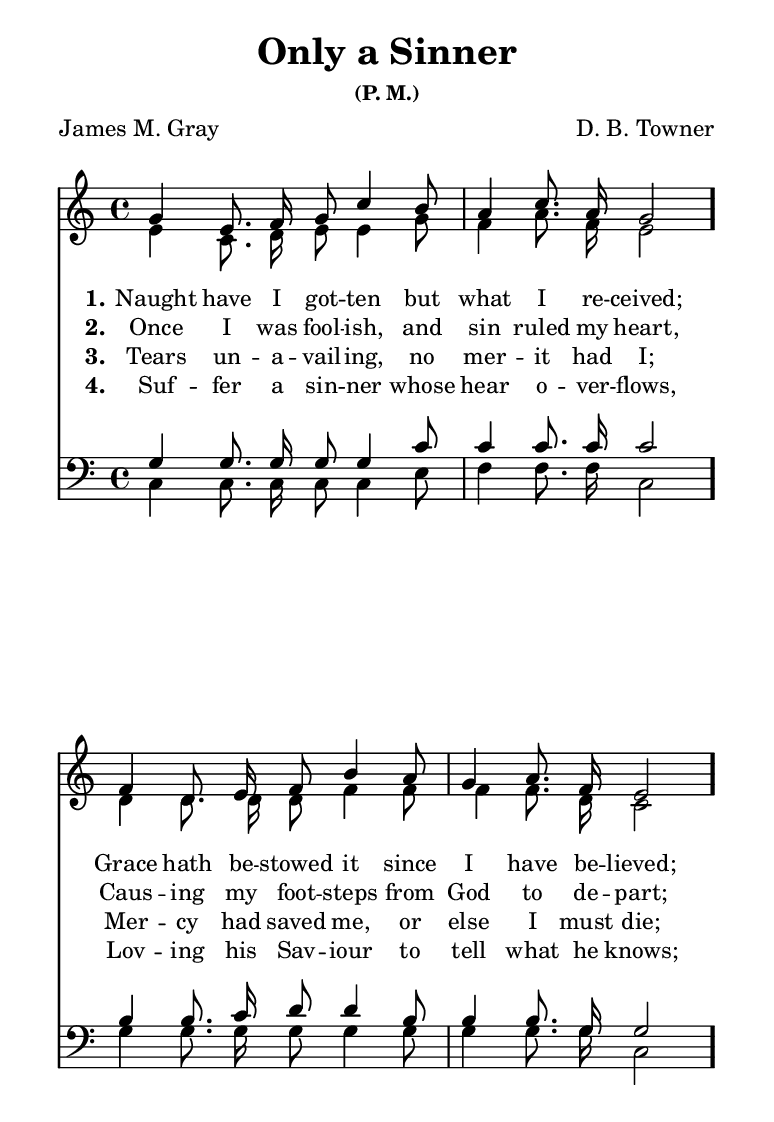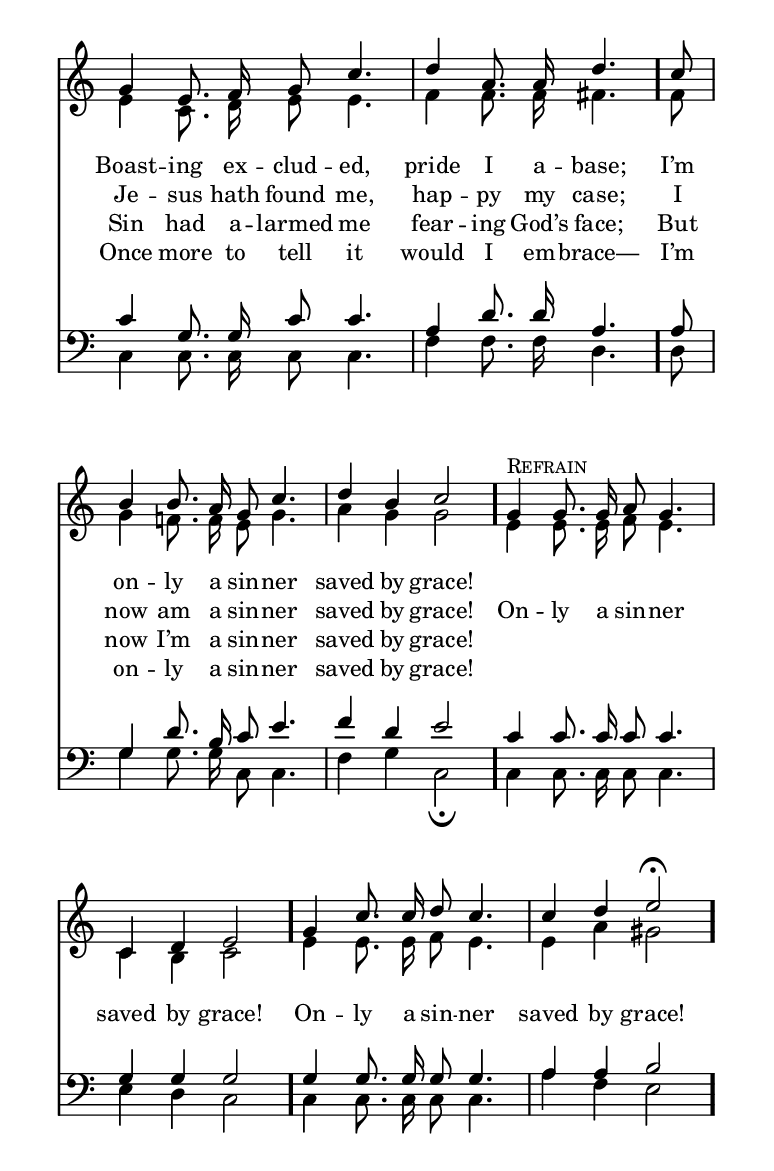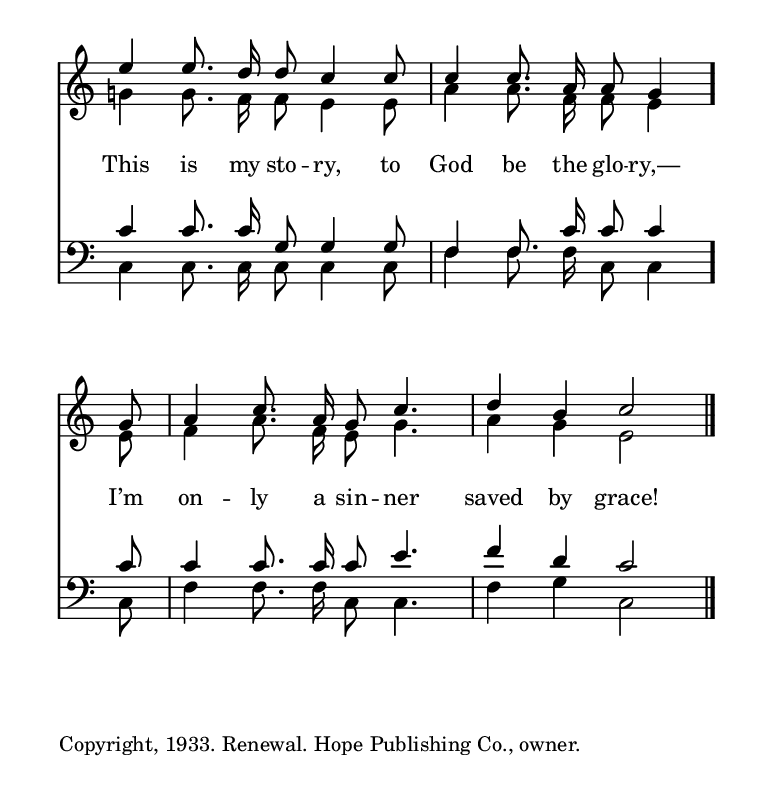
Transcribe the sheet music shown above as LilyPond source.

\include "common/global.ily"
\paper {
  \include "common/paper.ily"
  %ragged-bottom = ##t
  %ragged-last-bottom = ##t
  %systems-per-page = ##f
  %page-count = ##f
}

\header{
  title = "Only a Sinner"
  subsubtitle = "(P. M.)"
  %meter = "P.M."
  poet = "James M. Gray"
  composer = "D. B. Towner" % Daniel B. Towner
  %copyright = ""
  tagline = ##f
}

% for fermata in MIDI
ta = { \tempo 4=80 }
tb = { \tempo 4=40 }

patternAA = { c4 c8. c16 c8 c4 c8 | c4 c8. c16 c2 }
patternAB = { c4 c8. c16 c8 c4 c8 | c4 c8. c16 c8 c4 }

patternBA = { c4 c8. c16 c8 c4. | c4 c8. c16 c4. }

patternCA = { c8 | c4 c8. c16 c8 c4. | c4 c4 c2 }

patternDA = { c4 c8. c16 c8 c4. | c4 c4 c2 }

global = {
  \include "common/overrides.ily"
  \override Staff.TimeSignature.style = #'()
  \time 4/4
  \override Score.MetronomeMark.transparent = ##t % hide all fermata changes too
  \ta
  \key c \major
  %\partial 4
  \autoBeamOff
}

notesSoprano = {
\global
\relative c'' {

  \changePitch \patternAA { g e f g c b | a c a g }
  \changePitch \patternAA { f d e f b a | g a f e }
  \changePitch \patternBA { g e f g c | d a a d }
  \changePitch \patternCA { c | b b a g c | d b c }

  << s^\markup { \small \caps "Refrain" }
  \changePitch \patternDA { g g g a g | c, d e } >>
  \changePitch \patternDA { g c c d c | c d \tb e \fermata \ta }
  \changePitch \patternAB { e e d d c c | c c a a g }
  \changePitch \patternCA { g | a c a g c | d b c }

  \bar "|."

}
}

notesAlto = {
\global
\relative e' {

  \changePitch \patternAA { e c d e e g | f a f e }
  \changePitch \patternAA { d d d d f f | f f d c }
  \changePitch \patternBA { e c d e e | f f f fis }
  \changePitch \patternCA { fis | g f! f e g | a g g }

  \changePitch \patternDA { e e e f e | c b c }
  \changePitch \patternDA { e e e f e | e a gis }
  \changePitch \patternAB { g! g f f e e | a a f f e }
  \changePitch \patternCA { e | f a f e g | a g e }

}
}

notesTenor = {
\global
\relative a {

  \changePitch \patternAA { g g g g g c | c c c c }
  \changePitch \patternAA { b b c d d b | b b g g }
  \changePitch \patternBA { c g g c c | a d d a }
  \changePitch \patternCA { a | g d' b c e | f d e }

  \changePitch \patternDA { c c c c c | g g g }
  \changePitch \patternDA { g g g g g | a a b }
  \changePitch \patternAB { c c c g g g | f f c' c c }
  \changePitch \patternCA { c | c c c c e | f d c }

}
}

notesBass = {
\global
\relative f {

  \changePitch \patternAA { c c c c c e | f f f c }
  \changePitch \patternAA { g' g g g g g | g g g c, }
  \changePitch \patternBA { c c c c c | f f f d }
  \changePitch \patternCA { d | g g g c, c | f g c, \fermata }

  \changePitch \patternDA { c c c c c | e d c }
  \changePitch \patternDA { c c c c c | a' f e }
  \changePitch \patternAB { c c c c c c | f f f c c }
  \changePitch \patternCA { c | f f f c c | f g c, }

}
}

Refrain = \lyricmode {

On -- ly a sin -- ner saved by grace! \bar "."
On -- ly a sin -- ner saved by grace! \bar "."
This is my sto -- ry, to God be the glo -- ry,— \bar "."
I’m on -- ly a sin -- ner saved by grace! \bar "."

}

wordsA = \lyricmode {
\set stanza = "1."

Naught have I got -- ten but what I re -- ceived; \bar "."
Grace hath be -- stowed it since I have be -- lieved; \bar "."
Boast -- ing ex -- clud -- ed, pride I a -- base; \bar "."
I’m on -- ly a sin -- ner saved by grace! \bar "."

}

wordsB = \lyricmode {
\set stanza = "2."

Once I was fool -- ish, and sin ruled my heart,
Caus -- ing my foot -- steps from God to de -- part;
Je -- sus hath found me, hap -- py my case;
I now am a sin -- ner saved by grace!

\Refrain

}

wordsC = \lyricmode {
\set stanza = "3."

Tears un -- a -- vail -- ing, no mer -- it had I;
Mer -- cy had saved me, or else I must die;
Sin had a -- larmed me fear -- ing God’s face;
But now I’m a sin -- ner saved by grace!

}

wordsD = \lyricmode {
\set stanza = "4."

Suf -- fer a sin -- ner whose hear o -- ver -- flows,
Lov -- ing his Sav -- iour to tell what he knows;
Once more to tell it would I em -- brace—
I’m on -- ly a sin -- ner saved by grace!

}

\score {
  \context ChoirStaff <<
    \context Staff = upper <<
      \set ChoirStaff.systemStartDelimiter = #'SystemStartBar
      \context Voice  = sopranos { \voiceOne << \notesSoprano >> }
      \context Voice  = altos { \voiceTwo << \notesAlto >> }
      \context Lyrics = one   \lyricsto sopranos \wordsA
      \context Lyrics = two   \lyricsto sopranos \wordsB
      \context Lyrics = three \lyricsto sopranos \wordsC
      \context Lyrics = four  \lyricsto sopranos \wordsD
    >>
    \context Staff = men <<
      \clef bass
      \context Voice  = tenors { \voiceOne << \notesTenor >> }
      \context Voice  = basses { \voiceTwo << \notesBass >> }
    >>
  >>
  \layout {
    \context { \Voice \remove "Forbid_line_break_engraver" }
    \include "common/layout.ily"
  }
  \midi{
    \include "common/midi.ily"
  }
}

\noPageBreak \markup { \small { Copyright, 1933. Renewal. Hope Publishing Co., owner. } }

\version "2.18.0"  % necessary for upgrading to future LilyPond versions.

% vi:set et ts=2 sw=2 ai nocindent syntax=lilypond
